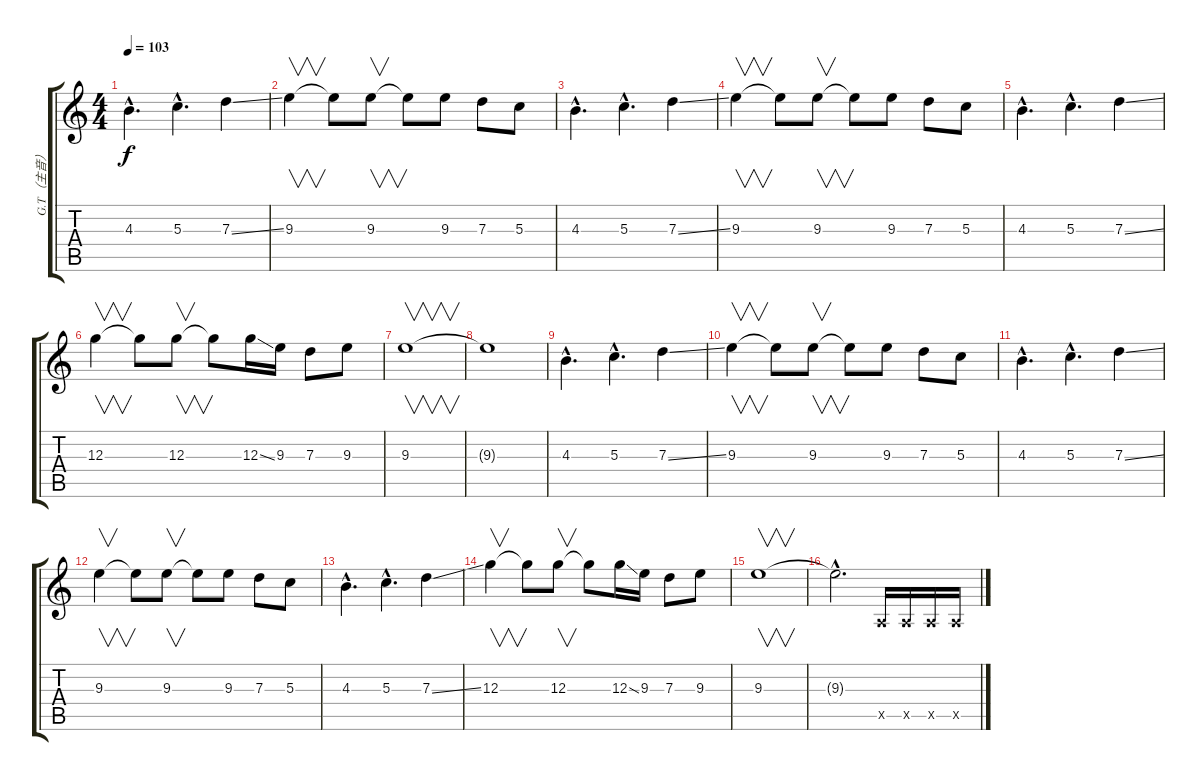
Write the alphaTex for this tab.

\track ("G.T（主音）" "G.T（主音）") {instrument overdrivenguitar}
\staff {score tabs}
\tuning (E4 B3 G3 D3 A2 E2) {hide}
\ts (4 4)
\tempo 103
\clef g2
\ks c
4.3{hac}.4{d dy f} 5.3{hac}.4{d} 7.3{ss}.4 |
9.3.4{v} 9.3{t}.8 9.3.8{v} 9.3{t}.8 9.3.8 7.3.8 5.3.8 |
4.3{hac}.4{d} 5.3{hac}.4{d} 7.3{ss}.4 |
9.3.4{v} 9.3{t}.8 9.3.8{v} 9.3{t}.8 9.3.8 7.3.8 5.3.8 |
4.3{hac}.4{d} 5.3{hac}.4{d} 7.3{ss}.4 |
12.3.4{v} 12.3{t}.8 12.3.8{v} 12.3{t}.8 12.3{ss}.16 9.3.16 7.3.8 9.3.8 |
9.3.1{v} |
9.3{t}.1 |
4.3{hac}.4{d} 5.3{hac}.4{d} 7.3{ss}.4 |
9.3.4{v} 9.3{t}.8 9.3.8{v} 9.3{t}.8 9.3.8 7.3.8 5.3.8 |
4.3{hac}.4{d} 5.3{hac}.4{d} 7.3{ss}.4 |
9.3.4{v} 9.3{t}.8 9.3.8{v} 9.3{t}.8 9.3.8 7.3.8 5.3.8 |
4.3{hac}.4{d} 5.3{hac}.4{d} 7.3{ss}.4 |
12.3.4{v} 12.3{t}.8 12.3.8{v} 12.3{t}.8 12.3{ss}.16 9.3.16 7.3.8 9.3.8 |
9.3.1{v} |
9.3{hac t}.2{d volume 13} 0.5{x}.16 0.5{x}.16 0.5{x}.16 0.5{x}.16
